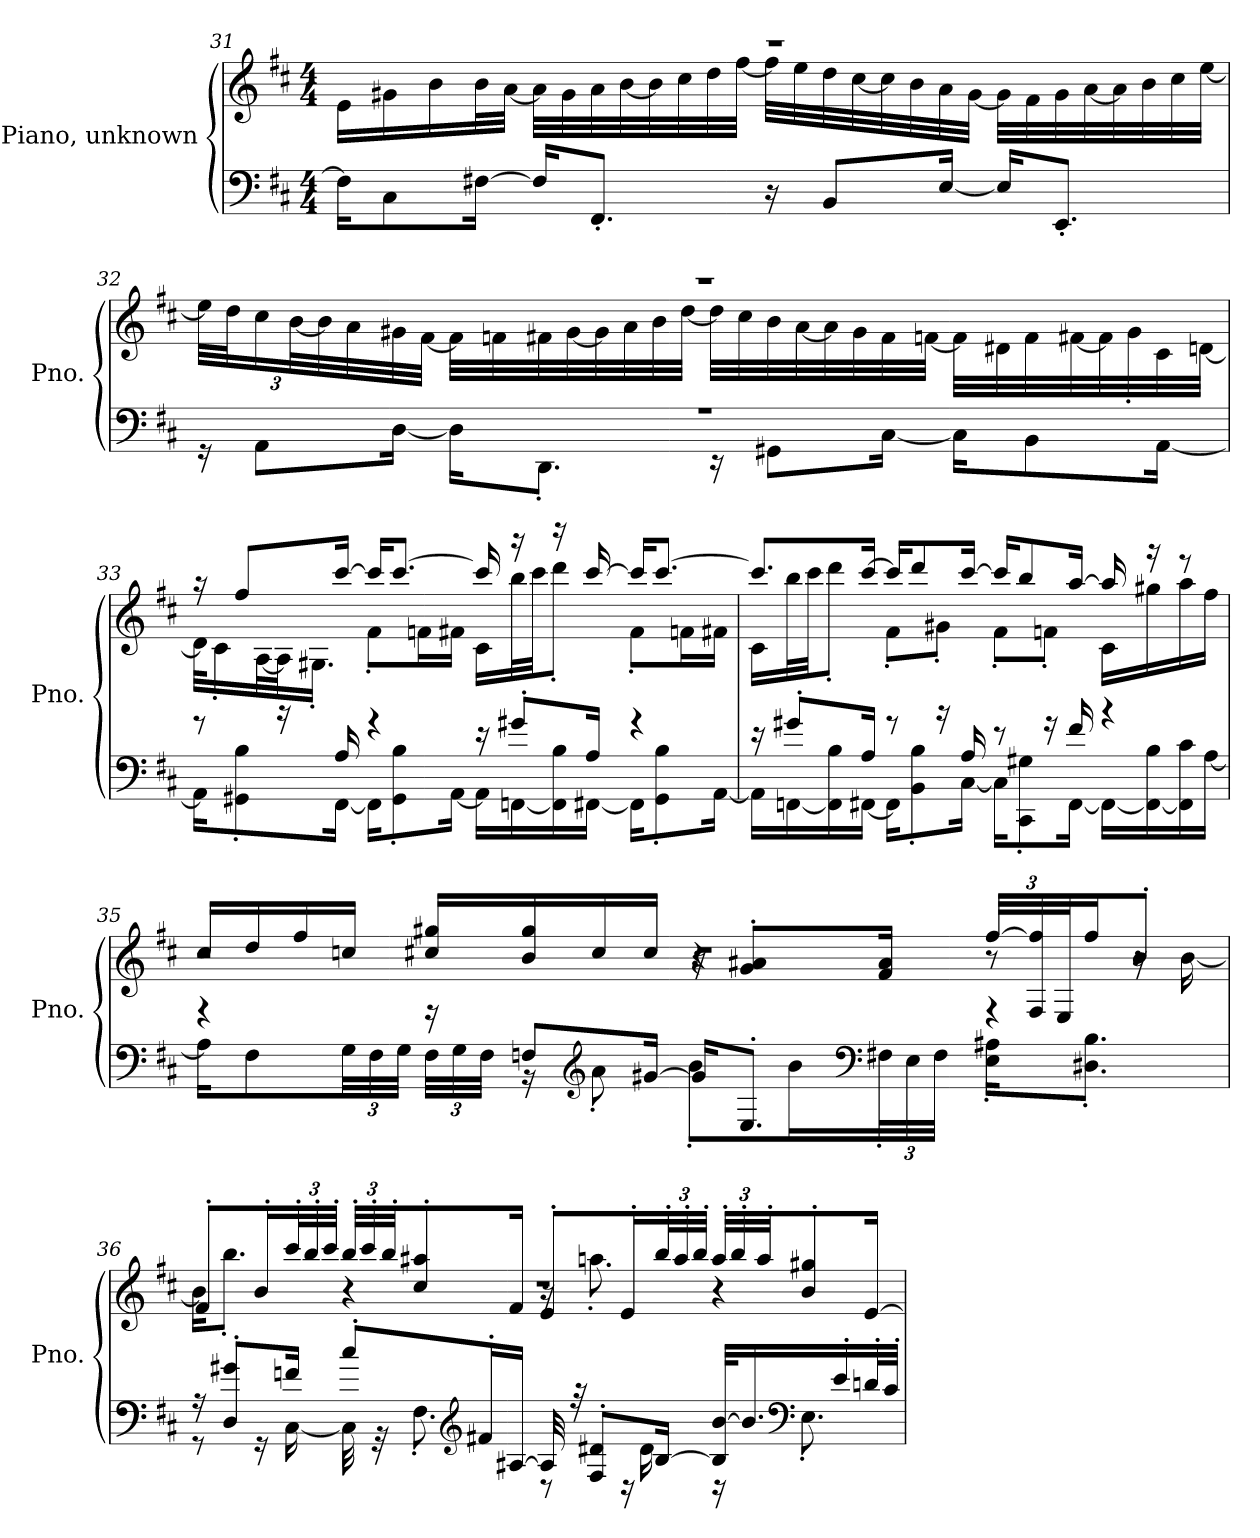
**kern	**kern
*part1	*part1
*staff2	*staff1
*I"Piano, unknown	*
*I'Pno.	*
!!LO:LB:g=z
*clefF4	*clefG2
*k[f#c#]	*k[f#c#]
*M4/4	*M4/4
=31	=31
*	*^
16F\KL]	1r	16e\LL
8C#\	.	16g#X\
.	.	16b\
[16F#X\Jk	.	32b\L
.	.	[32a\JJJ
16F#/KL]	.	32a\LLL]
.	.	32g#\
8.FF#'/J	.	32a\
.	.	[32b\
.	.	32b\]
.	.	32cc#\
.	.	32dd\
.	.	[32ff#\JJJ
16r	.	32ff#\LLL]
.	.	32ee\
8BB/L	.	32dd\
.	.	[32cc#\
.	.	32cc#\]
.	.	32b\
[16E/Jk	.	32a\
.	.	[32g#\JJJ
16E/KL]	.	32g#\LLL]
.	.	32f#\
8.EE'/J	.	32g#\
.	.	[32a\
.	.	32a\]
.	.	32b\
.	.	32cc#\
.	.	[32ee\JJJ
!!LO:PB:g=z	!!
=32	=32	=32
*^	*	*
1r	16r	1r	32ee\LLL]
.	.	.	32dd\J
*	*	*	*Xbrackettup
.	8AA\L	.	24cc#\
.	.	.	[48b\L
.	.	.	32b\]
.	.	.	32a\
.	[16D\Jk	.	32g#X\
.	.	.	[32f#\JJJ
.	16D\KL]	.	32f#\LLL]
.	.	.	32fn\
.	8.DD'\J	.	32f#X\
.	.	.	[32g#\
.	.	.	32g#\]
.	.	.	32a\
.	.	.	32b\
.	.	.	[32dd\JJJ
.	16r	.	32dd\LLL]
.	.	.	32cc#\
.	8GG#X\L	.	32b\
.	.	.	[32a\
.	.	.	32a\]
.	.	.	32g#\
.	[16C#\Jk	.	32f#\
.	.	.	[32fn\JJJ
.	16C#\KL]	.	32f\LLL]
.	.	.	32d#X\
.	8BB\	.	32f\
.	.	.	[32f#X\
.	.	.	32f#\]
.	.	.	32g#'\
.	[16AA\Jk	.	32c#\
.	.	.	[32dn\JJJ
!!LO:LB:g=z	!!
=33	=33	=33	=33
8r	16AA\KL]	16r	32d\KLL]
.	.	.	16c#'\
.	8GG#X\' 8B\'	8ff#/L	.
.	.	.	[32A\L
16r	.	.	32A\J]
.	.	.	16.G#X'\JJ
16A/	[16FF#\Jk	[16ccc#/Jk	.
4r	16FF#\KL]	16ccc#/KL]	8f#'\L
.	8GG#\' 8B\'	[8.ccc#/J	.
.	.	.	16fn\L
.	[16AA\Jk	.	16f#X\JJ
16r	16AA\LL]	16ccc#/]	16c#\LL
8g#X'/L	[16FFn\	16r	32bb\L
.	.	.	32ccc#\JJ
.	16FF\] 16B\	16r	8ddd'\J
16A/Jk	[16FF#X\JJ	[16ccc#/	.
4r	16FF#\KL]	16ccc#/KL]	8f#'\L
.	8GG#\' 8B\'	[8.ccc#/J	.
.	.	.	16fn\L
.	[16AA\Jk	.	16f#X\JJ
!!LO:LB:g=z	!!
=34	=34	=34	=34
16r	16AA\LL]	8.ccc#/L]	16c#\LL
8g#X'/L	[16FFn\	.	32bb\L
.	.	.	32ccc#\JJ
.	16FF\] 16B\	.	8ddd'\J
16A/Jk	[16FF#X\JJ	[16ccc#/Jk	.
8r	16FF#\KL]	16ccc#/KL]	8f#'\L
.	8BB\' 8B\'	8ddd/	.
16r	.	.	8g#X'\J
16A/	[16C#\Jk	[16ccc#/Jk	.
8r	16C#\KL]	16ccc#/KL]	8f#'\L
.	8CC#\' 8G#X\'	8bb/	.
16r	.	.	8fn'\J
16f#/	[16FF#\Jk	[16aa/Jk	.
4r	16FF#\LL_	16aa/]	16c#\LL
.	16FF#\_ 16B\	16r	16gg#X\
.	16FF#\] 16c#\	8r	16aa\
.	[16A\JJ	.	16ff#\JJ
!!LO:LB:g=z
=35	=35	=35	=35
*	*	*	*^
4r	16A\KL]	1r	2r	16cc#/LL
.	8F#\	.	.	16dd/
.	.	.	.	16ff#/
*	*Xbrackettup	*	*	*
.	48G\LL	.	.	16ccn/JJ
.	48F#\	.	.	.
.	48G\JJJ	.	.	.
16r	48F#\LLL	.	.	16cc#X/ 16gg#X/LL
.	48G\	.	.	.
.	48F#\JJJ	.	.	.
8Fn/L	16r	.	.	16b/ 16gg#/
*clefG2	*	*	*	*
.	8a'\	.	.	16cc#/
[16g#X/Jk	.	.	.	16cc#/JJ
16g#/KL]	8b'\L	.	4r	16r
8.E'/J	.	.	.	8g/' 8a#X/'L
.	16b\L	.	.	.
*clefF4	*	*	*	*
.	48F#X'\L	.	.	16f#/ 16a#/Jk
.	48E\	.	.	.
.	48F#\JJJ	.	.	.
4r	16E\' 16A#X\'KL	.	8r	[48ff#/LLL
.	.	.	.	48F#/ 48ff#/]
.	.	.	.	48E/J
.	8.D#X\' 8.B\'J	.	.	16ff#/J
.	.	.	16r	8b'/J
.	.	.	[16b\	.
!!LO:LB:g=z	!!	!!
=36	=36	=36	=36	=36
16r	8r	1r	16b\KL]	8f#'/L
8D/' 8g#X/'L	.	.	8.bb'\J	.
.	16r	.	.	16b'/L
16fn/Jk	[16C#\	.	.	48ccc#'/L
.	.	.	.	48bb'/
.	.	.	.	48ccc#'/JJJ
8cc#'/L	32C#\]	.	4r	48bb'/LLL
.	.	.	.	48ccc#'/
.	32r	.	.	.
.	.	.	.	48bb'/JJ
.	8.F#'\	.	.	8cc#/' 8aa#X/'
*clefG2	*	*	*	*
16f#X'/L	.	.	.	.
[16A#X/JJ	.	.	.	16f#/Jk
32A#/]	8r	.	16r	8e'/L
32r	.	.	.	.
8F#/' 8d#X/'L	.	.	8.aan'\	.
.	16r	.	.	16e'/L
[16B/Jk	16d#\	.	.	48bb'/L
.	.	.	.	48aa'/
.	.	.	.	48bb'/JJJ
32B/] [32b/KLL	16r	.	4r	48aa'/LLL
.	.	.	.	48bb'/
16.b/]	.	.	.	.
.	.	.	.	48aa'/JJ
*clefF4	*	*	*	*
.	8.E'\	.	.	8b/' 8gg#X/'
16e'/	.	.	.	.
32dn'/L	.	.	.	[16e/Jk
32c#'/JJJ	.	.	.	.
*v	*v	*	*	*
*	*v	*v	*v
=	=
*-	*-
